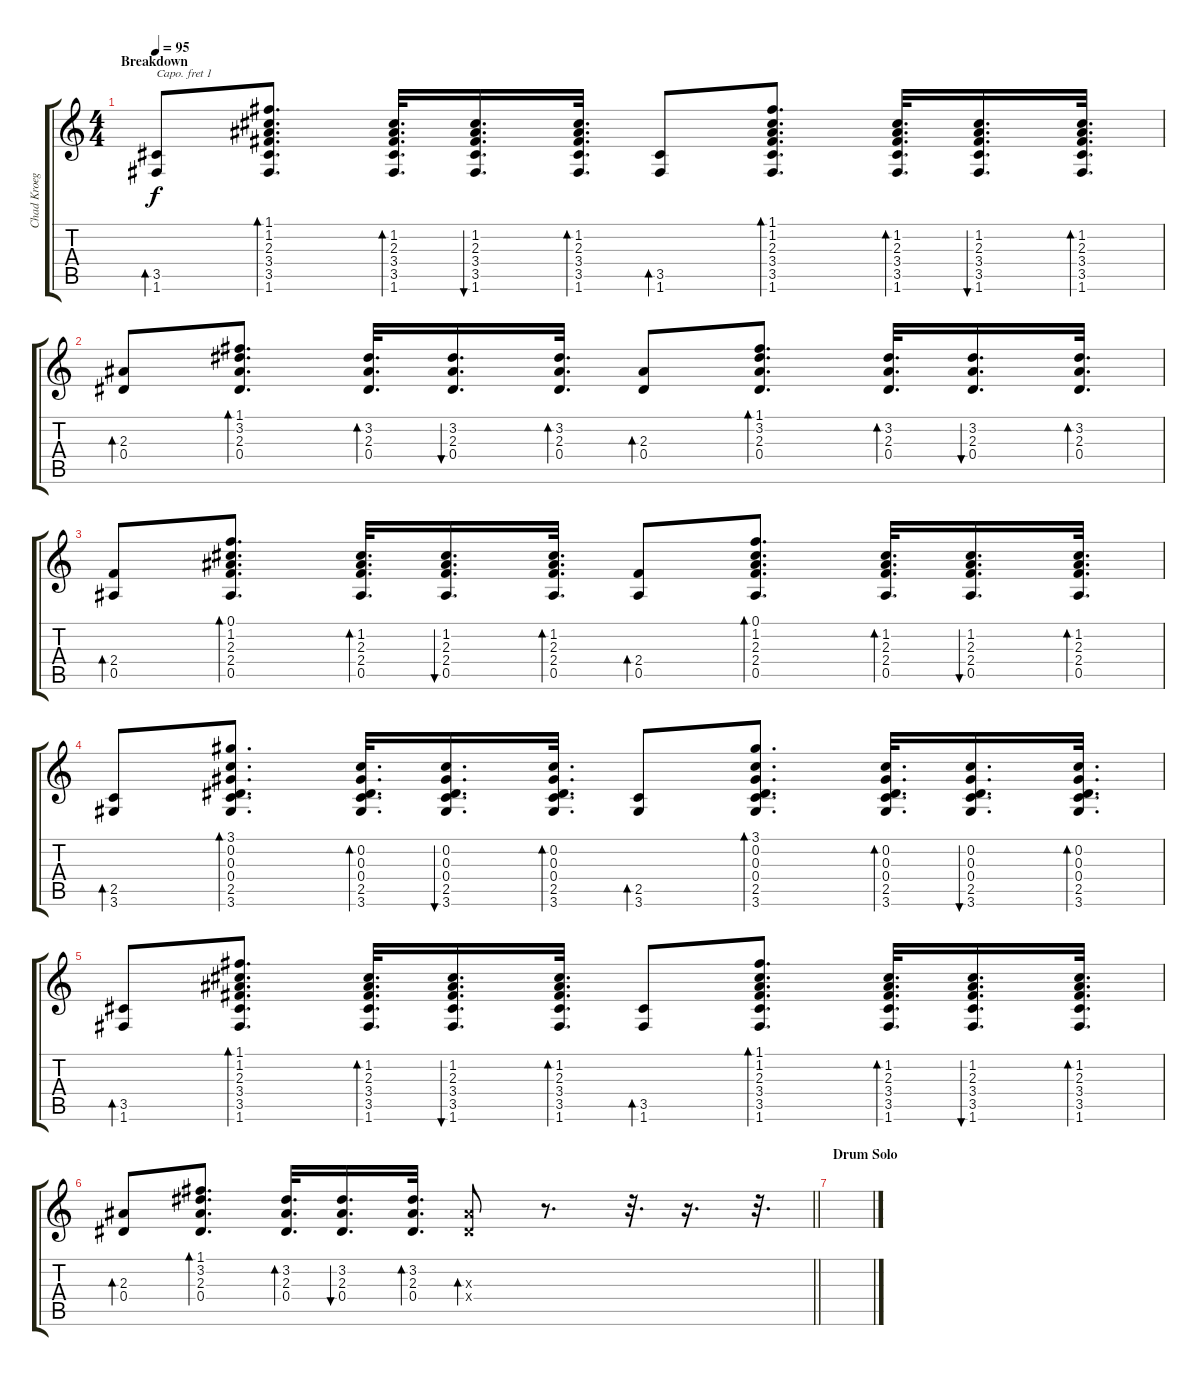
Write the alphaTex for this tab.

\track ("Chad Kroeger" "Chad Kroeg") {instrument acousticguitarsteel}
\staff {score tabs}
\capo 1
\tuning (E4 B3 G3 D3 A2 E2) {hide}
\ts (4 4)
\section ("" "Breakdown")
\tempo 95
\clef g2
\ks c
(3.5 1.6).8{bd 60 dy f} (1.1 1.2 2.3 3.4 3.5 1.6).8{d bd 60} (1.2 2.3 3.4 3.5 1.6).32{d bd 60} (1.2 2.3 3.4 3.5 1.6).16{d bu 60} (1.2 2.3 3.4 3.5 1.6).32{d bd 60} (3.5 1.6).8{bd 60} (1.1 1.2 2.3 3.4 3.5 1.6).8{d bd 60} (1.2 2.3 3.4 3.5 1.6).32{d bd 60} (1.2 2.3 3.4 3.5 1.6).16{d bu 60} (1.2 2.3 3.4 3.5 1.6).32{d bd 60} |
(2.3 0.4).8{bd 60} (1.1 3.2 2.3 0.4).8{d bd 60} (3.2 2.3 0.4).32{d bd 60} (3.2 2.3 0.4).16{d bu 60} (3.2 2.3 0.4).32{d bd 60} (2.3 0.4).8{bd 60} (1.1 3.2 2.3 0.4).8{d bd 60} (3.2 2.3 0.4).32{d bd 60} (3.2 2.3 0.4).16{d bu 60} (3.2 2.3 0.4).32{d bd 60} |
(2.4 0.5).8{bd 60} (0.1 1.2 2.3 2.4 0.5).8{d bd 60} (1.2 2.3 2.4 0.5).32{d bd 60} (1.2 2.3 2.4 0.5).16{d bu 60} (1.2 2.3 2.4 0.5).32{d bd 60} (2.4 0.5).8{bd 60} (0.1 1.2 2.3 2.4 0.5).8{d bd 60} (1.2 2.3 2.4 0.5).32{d bd 60} (1.2 2.3 2.4 0.5).16{d bu 60} (1.2 2.3 2.4 0.5).32{d bd 60} |
(2.5 3.6).8{bd 60} (3.1 0.2 0.3 0.4 2.5 3.6).8{d bd 60} (0.2 0.3 0.4 2.5 3.6).32{d bd 60} (0.2 0.3 0.4 2.5 3.6).16{d bu 60} (0.2 0.3 0.4 2.5 3.6).32{d bd 60} (2.5 3.6).8{bd 60} (3.1 0.2 0.3 0.4 2.5 3.6).8{d bd 60} (0.2 0.3 0.4 2.5 3.6).32{d bd 60} (0.2 0.3 0.4 2.5 3.6).16{d bu 60} (0.2 0.3 0.4 2.5 3.6).32{d bd 60} |
(3.5 1.6).8{bd 60} (1.1 1.2 2.3 3.4 3.5 1.6).8{d bd 60} (1.2 2.3 3.4 3.5 1.6).32{d bd 60} (1.2 2.3 3.4 3.5 1.6).16{d bu 60} (1.2 2.3 3.4 3.5 1.6).32{d bd 60} (3.5 1.6).8{bd 60} (1.1 1.2 2.3 3.4 3.5 1.6).8{d bd 60} (1.2 2.3 3.4 3.5 1.6).32{d bd 60} (1.2 2.3 3.4 3.5 1.6).16{d bu 60} (1.2 2.3 3.4 3.5 1.6).32{d bd 60} |
\barLineRight lightlight
(2.3 0.4).8{bd 60} (1.1 3.2 2.3 0.4).8{d bd 60} (3.2 2.3 0.4).32{d bd 60} (3.2 2.3 0.4).16{d bu 60} (3.2 2.3 0.4).32{d bd 60} (2.3{x} 0.4{x}).8{bd 60} r.8{d} r.32{d} r.16{d} r.32{d} |
\section ("" "Drum Solo")
